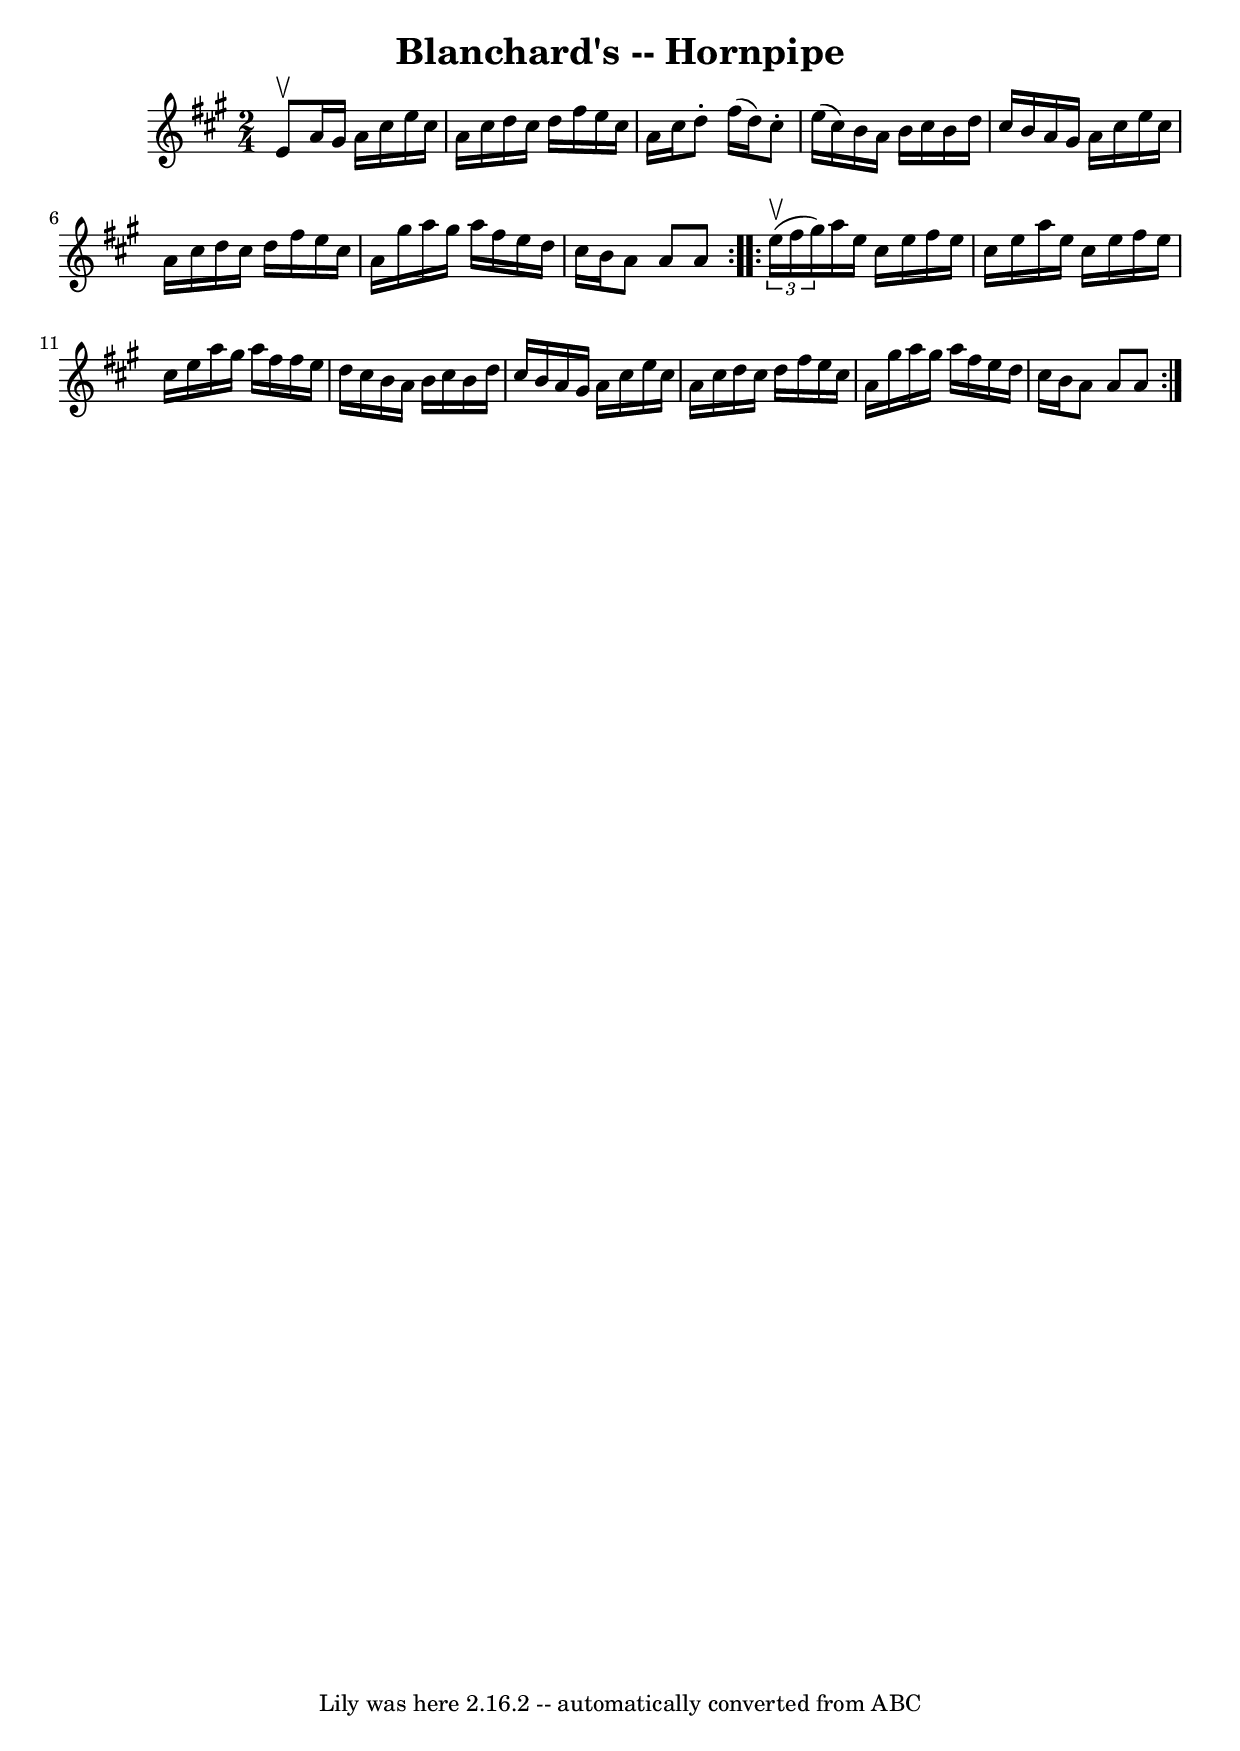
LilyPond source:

\version "2.16.2"
\include "Mammoth.ily"
\header {
  %% book = "Cole's 1000 Fiddle Tunes"
 crossRefNumber = "1"
 footnotes = ""
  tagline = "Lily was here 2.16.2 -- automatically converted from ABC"
  title = "Blanchard's -- Hornpipe"

}
voicedefault =  {



  \repeat volta 2 {

    \time 2/4 
    \key a \major e'8^\upbow  |
 a'16 gs'16 a'16 cs''16 e''16 cs''16 a'16 cs''16   |
 d''16 cs''16 d''16 fs''16 e''16 cs''16 a'16 cs''16   |
 d''8-. fs''16 (d''16) cs''8-. e''16 (cs''16)  |
 b'16 a'16 b'16 cs''16 b'16 d''16 cs''16 b'16   |
 a'16 gs'16 a'16 cs''16 e''16 cs''16 a'16 cs''16   |
 d''16 cs''16 d''16 fs''16 e''16 cs''16 a'16 gs''16    |
 a''16 gs''16 a''16 fs''16 e''16 d''16 cs''16 b'16   |
 a'8 a'8 a'8  
  }     
  \repeat volta 2 {
    \times 2/3 {   
 e''16 (^\upbow fs''16 gs''16)      }  |
 a''16 e''16 cs''16 e''16 fs''16 e''16 cs''16 e''16   |
 a''16 e''16 cs''16 e''16 fs''16 e''16 cs''16 e''16   |
 a''16 gs''16 a''16 fs''16 fs''16 e''16 d''16 cs''16   |
 b'16 a'16 b'16 cs''16 b'16 d''16 cs''16 b'16   |
 a'16 gs'16 a'16 cs''16 e''16 cs''16 a'16 cs''16    |
 d''16 cs''16 d''16 fs''16 e''16 cs''16 a'16 gs''16   |
 a''16 gs''16 a''16 fs''16 e''16 d''16 cs''16 b'16   |
 a'8 a'8 a'8  
  }   

}

\score{
  <<

    \context Staff="default"
    {
      \voicedefault 
      
    }

  >>
  \layout {
    
  }
  \midi {
  }

}
